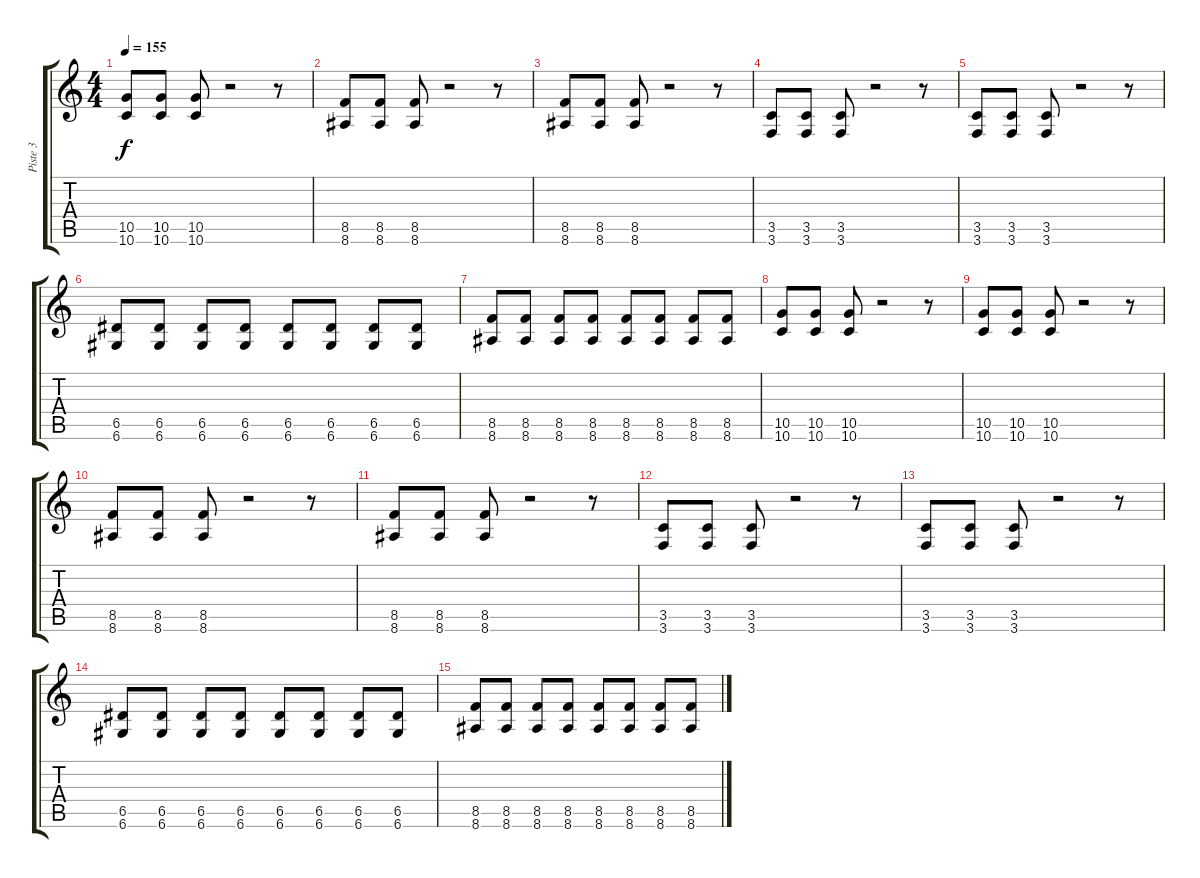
\track ("Piste 3" "Piste 3") {instrument distortionguitar}
\staff {score tabs}
\tuning (E4 B3 G3 D3 A2 D2) {hide}
\ts (4 4)
\tempo 155
\clef g2
\ks c
(10.5 10.6).8{dy f} (10.5 10.6).8 (10.5 10.6).8 r.2 r.8 |
(8.5 8.6).8 (8.5 8.6).8 (8.5 8.6).8 r.2 r.8 |
(8.5 8.6).8 (8.5 8.6).8 (8.5 8.6).8 r.2 r.8 |
(3.5 3.6).8{volume 5} (3.5 3.6).8 (3.5 3.6).8 r.2 r.8 |
(3.5 3.6).8 (3.5 3.6).8 (3.5 3.6).8 r.2 r.8 |
(6.5 6.6).8 (6.5 6.6).8 (6.5 6.6).8 (6.5 6.6).8 (6.5 6.6).8 (6.5 6.6).8 (6.5 6.6).8 (6.5 6.6).8 |
(8.5 8.6).8 (8.5 8.6).8 (8.5 8.6).8 (8.5 8.6).8 (8.5 8.6).8 (8.5 8.6).8 (8.5 8.6).8 (8.5 8.6).8 |
(10.5 10.6).8{volume 0} (10.5 10.6).8 (10.5 10.6).8 r.2 r.8 |
(10.5 10.6).8 (10.5 10.6).8 (10.5 10.6).8 r.2 r.8 |
(8.5 8.6).8 (8.5 8.6).8 (8.5 8.6).8 r.2 r.8 |
(8.5 8.6).8 (8.5 8.6).8 (8.5 8.6).8 r.2 r.8 |
(3.5 3.6).8 (3.5 3.6).8 (3.5 3.6).8 r.2 r.8 |
(3.5 3.6).8 (3.5 3.6).8 (3.5 3.6).8 r.2 r.8 |
(6.5 6.6).8 (6.5 6.6).8 (6.5 6.6).8 (6.5 6.6).8 (6.5 6.6).8 (6.5 6.6).8 (6.5 6.6).8 (6.5 6.6).8 |
(8.5 8.6).8 (8.5 8.6).8 (8.5 8.6).8 (8.5 8.6).8 (8.5 8.6).8 (8.5 8.6).8 (8.5 8.6).8 (8.5 8.6).8
